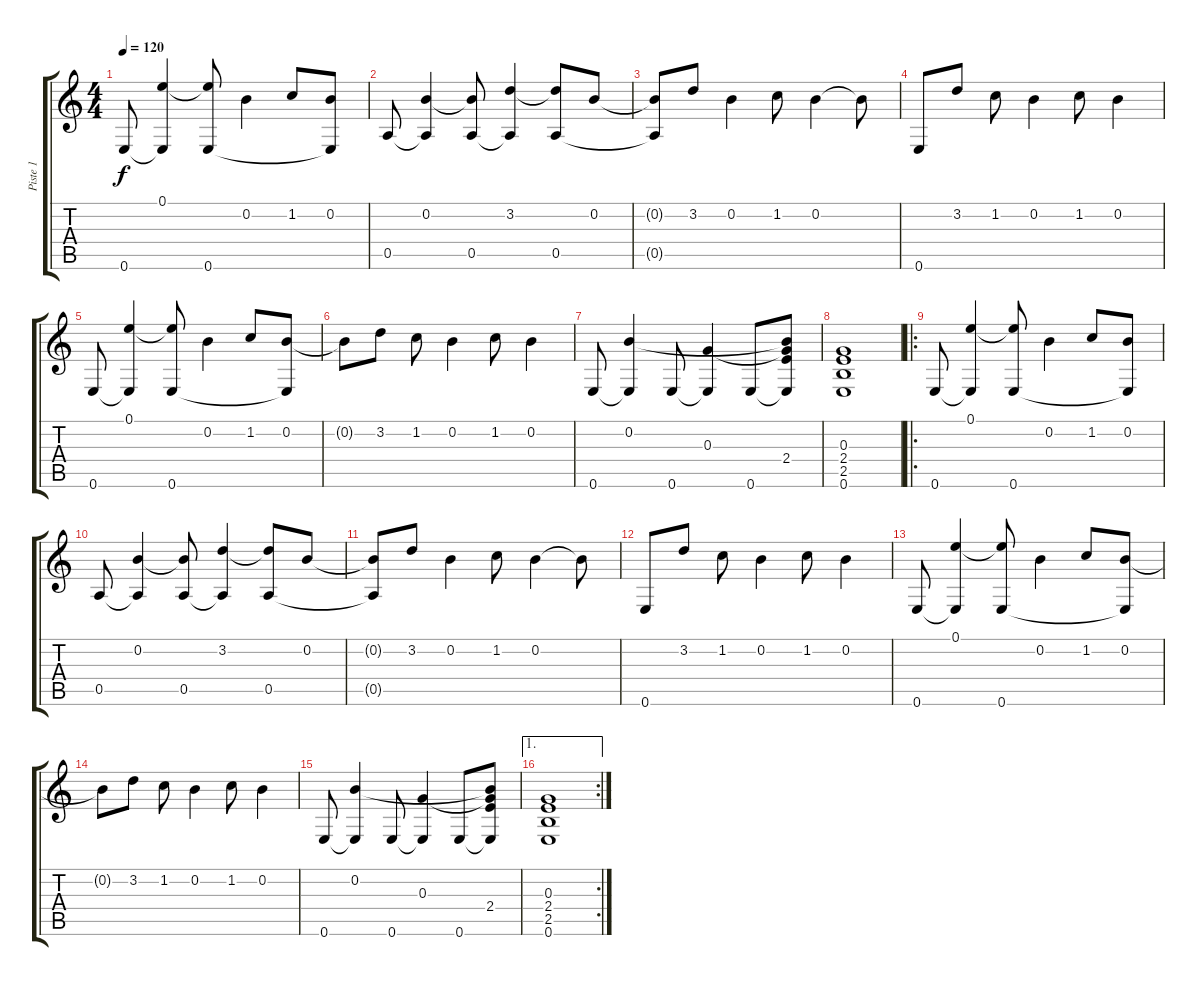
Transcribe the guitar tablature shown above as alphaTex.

\track ("Piste 1" "Piste 1") {instrument electricguitarclean}
\staff {score tabs}
\tuning (E4 B3 G3 D3 A2 E2) {hide}
\ts (4 4)
\tempo 120
\clef g2
\ks c
0.6.8{dy f} (0.1 0.6{t}).4 (0.1{t} 0.6).8 0.2.4 1.2.8 (0.2 0.6{t}).8 |
0.5.8 (0.2 0.5{t}).4 (0.2{t} 0.5).8 (3.2 0.5{t}).4 (3.2{t} 0.5).8 0.2.8 |
(0.2{t} 0.5{t}).8 3.2.8 0.2.4 1.2.8 0.2.4 0.2{t}.8 |
0.6.8 3.2.8 1.2.8 0.2.4 1.2.8 0.2.4 |
0.6.8 (0.1 0.6{t}).4 (0.1{t} 0.6).8 0.2.4 1.2.8 (0.2 0.6{t}).8 |
0.2{t}.8 3.2.8 1.2.8 0.2.4 1.2.8 0.2.4 |
0.6.8 (0.2 0.6{t}).4 0.6.8 (0.3 0.6{t}).4 0.6.8 (0.2{t} 0.3{t} 2.4 0.6{t}).8 |
(0.3 2.4 2.5 0.6).1 |
\ro
0.6.8 (0.1 0.6{t}).4 (0.1{t} 0.6).8 0.2.4 1.2.8 (0.2 0.6{t}).8 |
0.5.8 (0.2 0.5{t}).4 (0.2{t} 0.5).8 (3.2 0.5{t}).4 (3.2{t} 0.5).8 0.2.8 |
(0.2{t} 0.5{t}).8 3.2.8 0.2.4 1.2.8 0.2.4 0.2{t}.8 |
0.6.8 3.2.8 1.2.8 0.2.4 1.2.8 0.2.4 |
0.6.8 (0.1 0.6{t}).4 (0.1{t} 0.6).8 0.2.4 1.2.8 (0.2 0.6{t}).8 |
0.2{t}.8 3.2.8 1.2.8 0.2.4 1.2.8 0.2.4 |
0.6.8 (0.2 0.6{t}).4 0.6.8 (0.3 0.6{t}).4 0.6.8 (0.2{t} 0.3{t} 2.4 0.6{t}).8 |
\ae 1
\rc 2
(0.3 2.4 2.5 0.6).1
